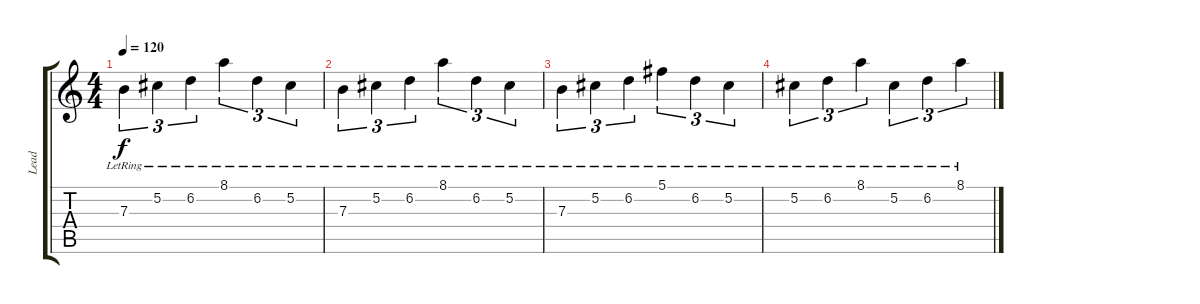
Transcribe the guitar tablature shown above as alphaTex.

\track ("Lead" "Lead") {instrument distortionguitar}
\staff {score tabs}
\tuning (Db4 Ab3 E3 B2 Gb2 B1) {hide}
\ts (4 4)
\tempo 120
\clef g2
\ks c
7.3{lr}.4{tu (3 2) dy f} 5.2{lr}.4{tu (3 2)} 6.2{lr}.4{tu (3 2)} 8.1{lr}.4{tu (3 2)} 6.2{lr}.4{tu (3 2)} 5.2{lr}.4{tu (3 2)} |
7.3{lr}.4{tu (3 2)} 5.2{lr}.4{tu (3 2)} 6.2{lr}.4{tu (3 2)} 8.1{lr}.4{tu (3 2)} 6.2{lr}.4{tu (3 2)} 5.2{lr}.4{tu (3 2)} |
7.3{lr}.4{tu (3 2)} 5.2{lr}.4{tu (3 2)} 6.2{lr}.4{tu (3 2)} 5.1{lr}.4{tu (3 2)} 6.2{lr}.4{tu (3 2)} 5.2{lr}.4{tu (3 2)} |
5.2{lr}.4{tu (3 2)} 6.2{lr}.4{tu (3 2)} 8.1{lr}.4{tu (3 2)} 5.2{lr}.4{tu (3 2)} 6.2{lr}.4{tu (3 2)} 8.1{lr}.4{tu (3 2)}
